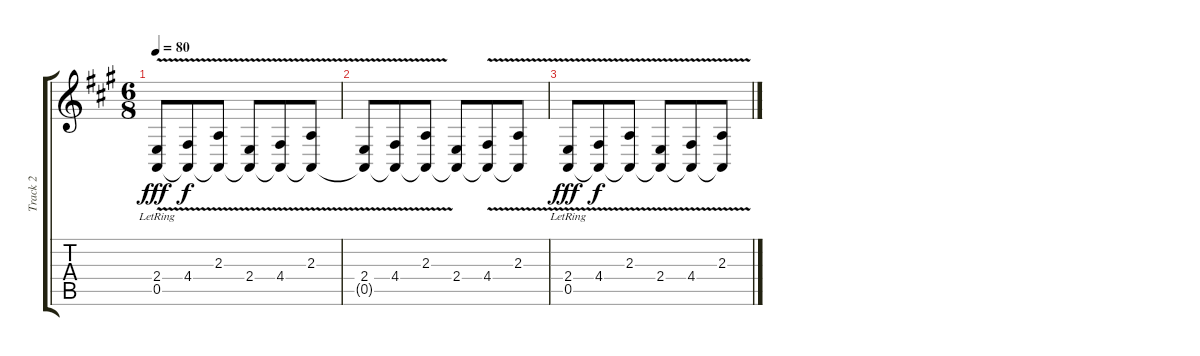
\track ("Track 2" "Track 2") {instrument pad1newage}
\staff {score tabs}
\tuning (E4 B3 G3 D3 A2 E2) {hide}
\ts (6 8)
\tempo 80
\clef g2
\ks a
(2.4{v} 0.5{v lr}).8{dy fff volume 0 instrument pad1newage} (4.4{v} 0.5{t}).8{dy f} (2.3{v} 0.5{t}).8 (2.4{v} 0.5{t}).8 (4.4{v} 0.5{t}).8 (2.3{v} 0.5{t}).8 |
(2.4{v} 0.5{t}).8 (4.4{v} 0.5{t}).8 (2.3{v} 0.5{t}).8 (2.4 0.5{t}).8 (4.4{v} 0.5{t}).8 (2.3{v} 0.5{t}).8 |
(2.4{v} 0.5{v lr}).8{dy fff} (4.4{v} 0.5{t}).8{dy f} (2.3{v} 0.5{t}).8 (2.4{v} 0.5{t}).8 (4.4{v} 0.5{t}).8 (2.3{v} 0.5{t}).8
